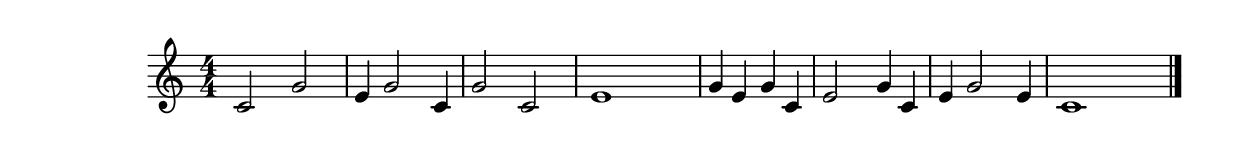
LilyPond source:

\version "2.20.0"
\header {
\include "lilypond-book-preamble.ly"
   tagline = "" % removed
 }
\score {
 {
  \relative c'{\numericTimeSignature c2 g' e4 g2 c,4 g'2 c, e1 g4 e g c, e2 g4 c, e g2 e4 c1 \bar "|."}

}
\layout {
  \context {
      \Score 
      proportionalNotationDuration =  #(ly:make-moment 1/5)
 }
 }
\midi {\tempo 4 = 120}
}
